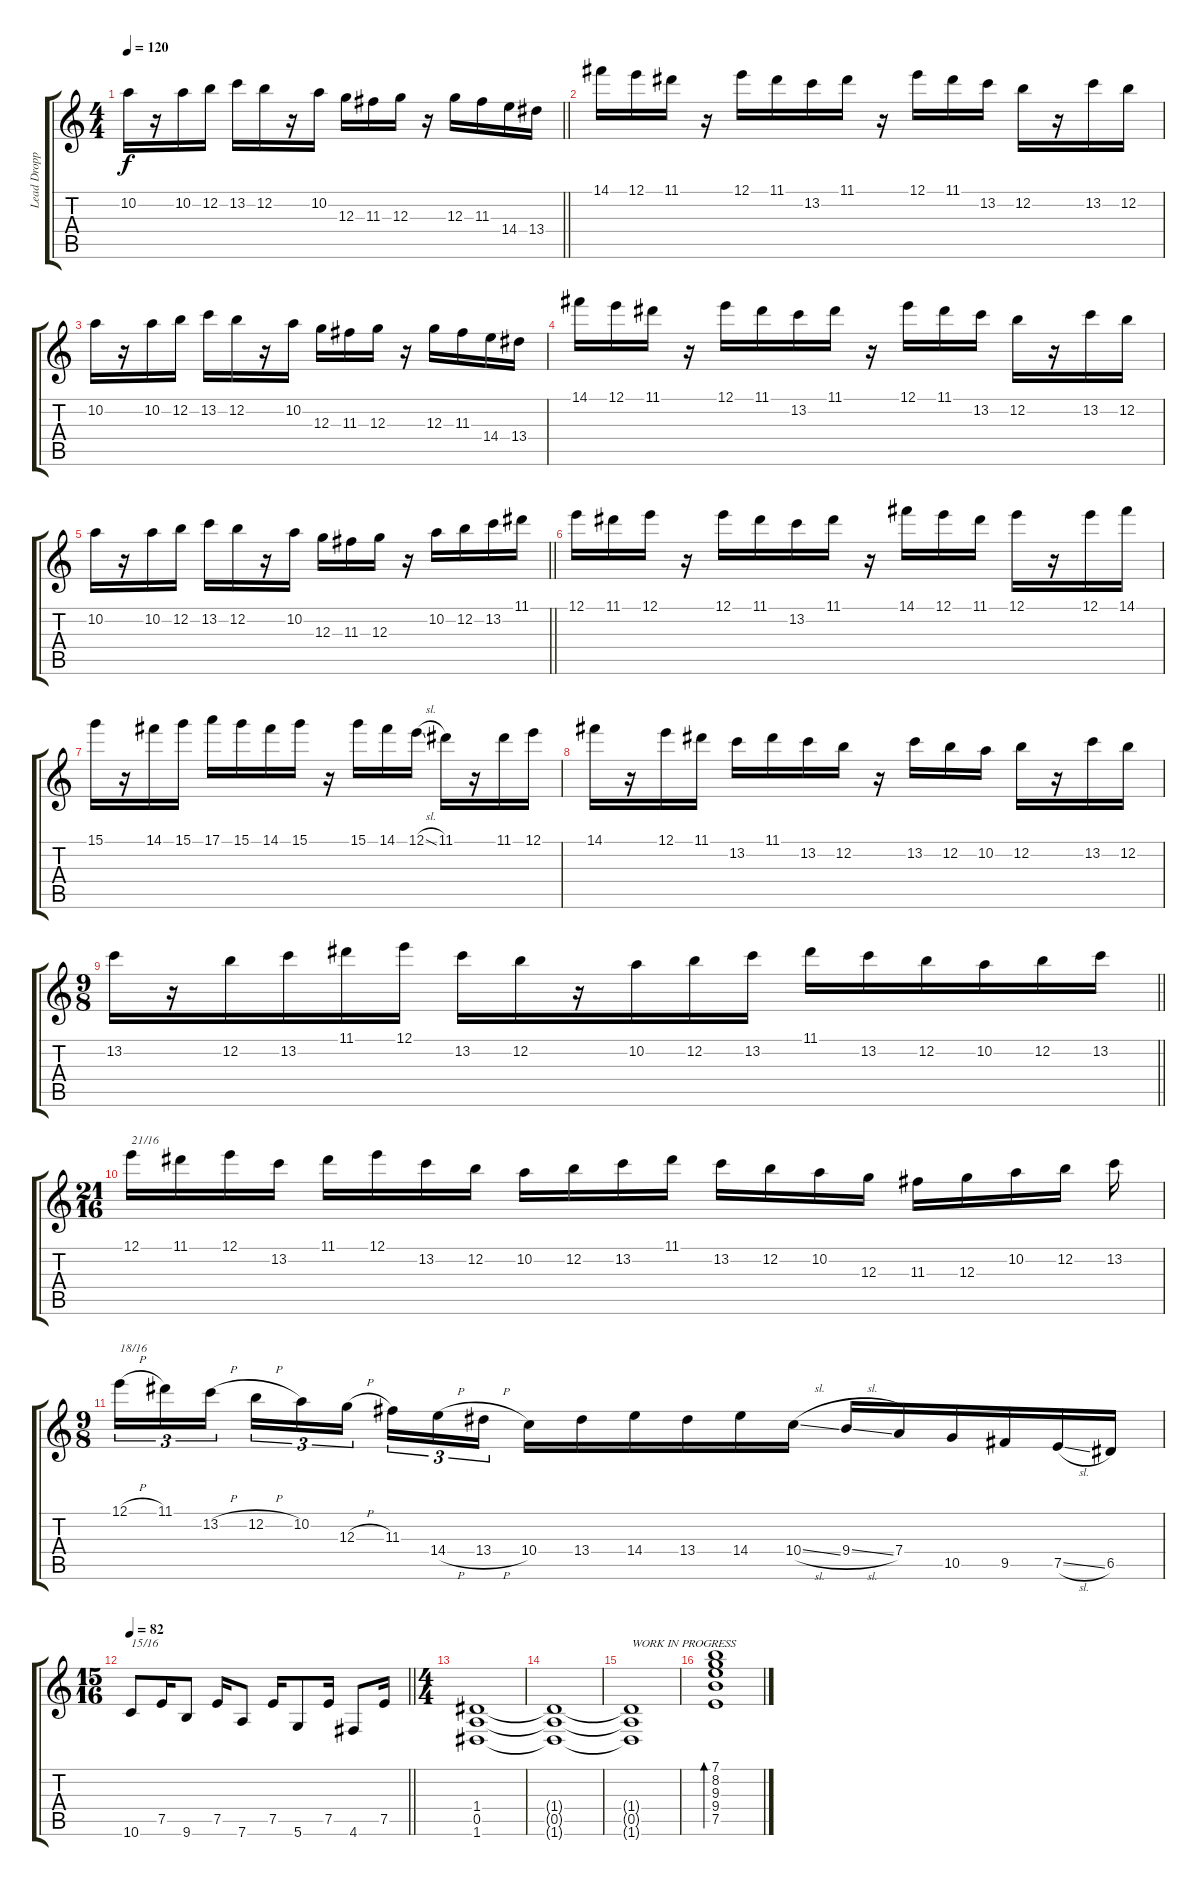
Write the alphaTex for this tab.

\track ("Lead Dropped D " "Lead Dropp") {instrument distortionguitar}
\staff {score tabs}
\tuning (E4 B3 G3 D3 A2 D2) {hide}
\ts (4 4)
\tempo 120
\clef g2
\barLineRight lightlight
\ks c
10.2.16{dy f} r.16 10.2.16 12.2.16 13.2.16 12.2.16 r.16 10.2.16 12.3.16 11.3.16 12.3.16 r.16 12.3.16 11.3.16 14.4.16 13.4.16 |
14.1.16 12.1.16 11.1.16 r.16 12.1.16 11.1.16 13.2.16 11.1.16 r.16 12.1.16 11.1.16 13.2.16 12.2.16 r.16 13.2.16 12.2.16 |
10.2.16 r.16 10.2.16 12.2.16 13.2.16 12.2.16 r.16 10.2.16 12.3.16 11.3.16 12.3.16 r.16 12.3.16 11.3.16 14.4.16 13.4.16 |
14.1.16 12.1.16 11.1.16 r.16 12.1.16 11.1.16 13.2.16 11.1.16 r.16 12.1.16 11.1.16 13.2.16 12.2.16 r.16 13.2.16 12.2.16 |
\barLineRight lightlight
10.2.16 r.16 10.2.16 12.2.16 13.2.16 12.2.16 r.16 10.2.16 12.3.16 11.3.16 12.3.16 r.16 10.2.16 12.2.16 13.2.16 11.1.16 |
\section ("" "")
12.1.16 11.1.16 12.1.16 r.16 12.1.16 11.1.16 13.2.16 11.1.16 r.16 14.1.16 12.1.16 11.1.16 12.1.16 r.16 12.1.16 14.1.16 |
15.1.16 r.16 14.1.16 15.1.16 17.1.16 15.1.16 14.1.16 15.1.16 r.16 15.1.16 14.1.16 12.1{sl}.16 11.1.16 r.16 11.1.16 12.1.16 |
14.1.16 r.16 12.1.16 11.1.16 13.2.16 11.1.16 13.2.16 12.2.16 r.16 13.2.16 12.2.16 10.2.16 12.2.16 r.16 13.2.16 12.2.16 |
\ts (9 8)
\barLineRight lightlight
13.2.16 r.16 12.2.16 13.2.16 11.1.16 12.1.16 13.2.16 12.2.16 r.16 10.2.16 12.2.16 13.2.16 11.1.16 13.2.16 12.2.16 10.2.16 12.2.16 13.2.16 |
\ts (21 16)
12.1.16{txt "21/16"} 11.1.16 12.1.16 13.2.16 11.1.16 12.1.16 13.2.16 12.2.16 10.2.16 12.2.16 13.2.16 11.1.16 13.2.16 12.2.16 10.2.16 12.3.16 11.3.16 12.3.16 10.2.16 12.2.16 13.2.16 |
\ts (9 8)
12.1{h}.16{tu (3 2) txt "18/16"} 11.1.16{tu (3 2)} 13.2{h}.16{tu (3 2) beam splitsecondary} 12.2{h}.16{tu (3 2)} 10.2.16{tu (3 2)} 12.3{h}.16{tu (3 2) beam splitsecondary} 11.3.16{tu (3 2)} 14.4{h}.16{tu (3 2)} 13.4{h}.16{tu (3 2)} 10.4.16 13.4.16 14.4.16 13.4.16 14.4.16 10.4{sl}.16 9.4{sl}.16 7.4.16 10.5.16 9.5.16 7.5{sl}.16 6.5.16 |
\ts (15 16)
\tempo 82
\barLineRight lightlight
10.6.8{txt "15/16"} 7.5.16 9.6.8 7.5.16 7.6.8 7.5.16 5.6.8 7.5.16 4.6.8 7.5.16 |
\ts (4 4)
(1.4 0.5 1.6).1{volume 3} |
(1.4{t} 0.5{t} 1.6{t}).1 |
(1.4{t} 0.5{t} 1.6{t}).1{txt "WORK IN PROGRESS" volume 16} |
(7.1 8.2 9.3 9.4 7.5).1{bd 240 instrument electricguitarjazz}
